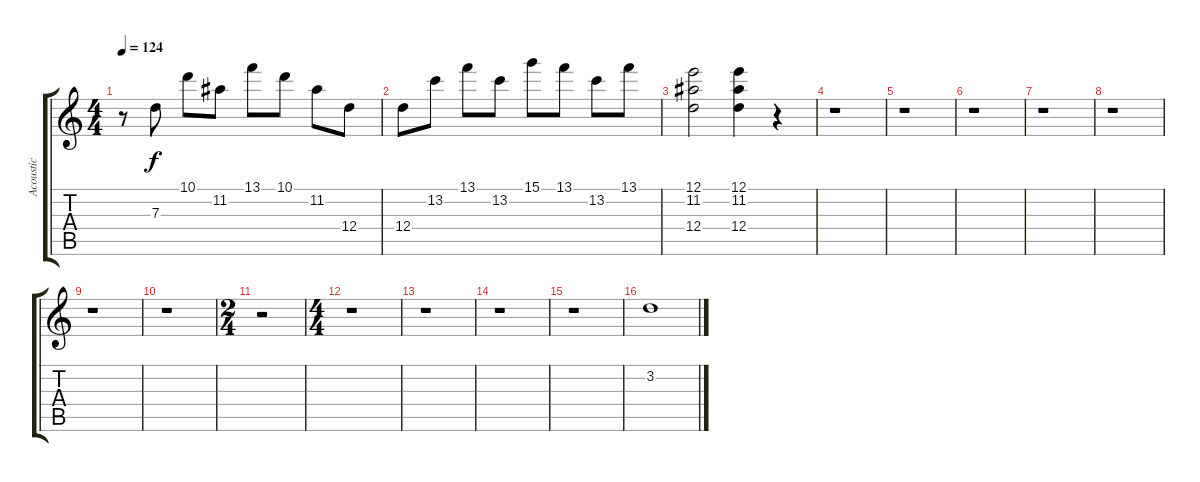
\track ("Acoustic" "Acoustic") {instrument acousticguitarnylon}
\staff {score tabs}
\tuning (E4 B3 G3 D3 A2 E2) {hide}
\ts (4 4)
\tempo 124
\clef g2
\ks c
r.8{dy f} 7.3.8 10.1.8 11.2.8 13.1.8 10.1.8 11.2.8 12.4.8 |
12.4.8 13.2.8 13.1.8 13.2.8 15.1.8 13.1.8 13.2.8 13.1.8 |
(12.1 11.2 12.4).2 (12.1 11.2 12.4).4 r.4 |
r.1 |
r.1 |
r.1 |
r.1 |
r.1 |
r.1 |
r.1 |
\ts (2 4)
r.2 |
\ts (4 4)
r.1 |
r.1 |
r.1 |
r.1 |
3.2.1
